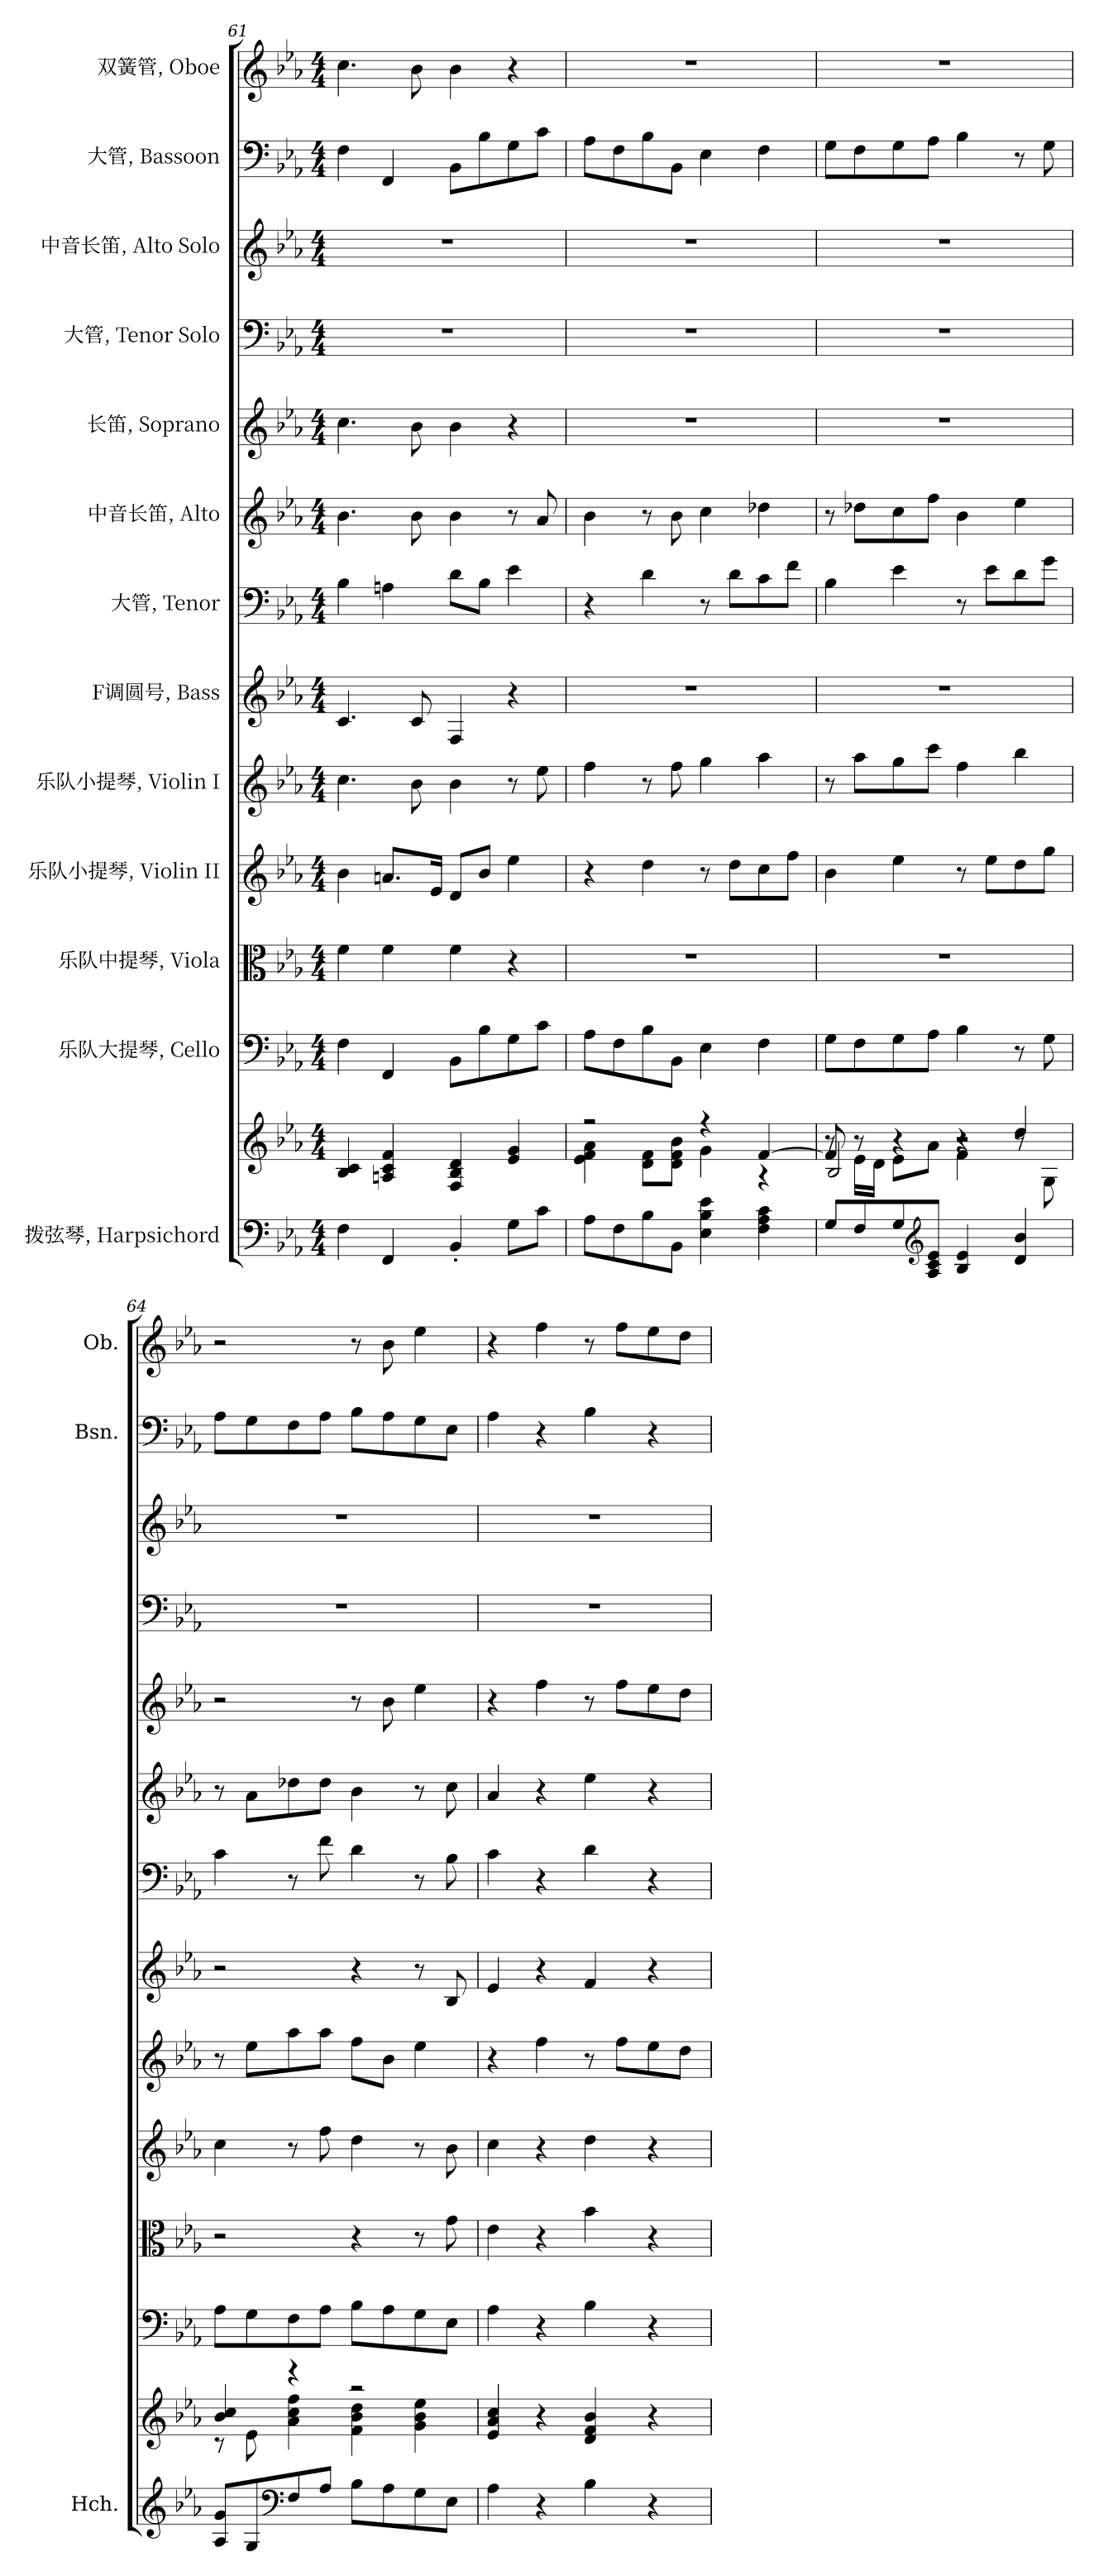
**kern	**kern	**kern	**kern	**kern	**kern	**kern	**kern	**kern	**kern	**kern	**kern	**kern	**kern
*part13	*part13	*part12	*part11	*part10	*part9	*part8	*part7	*part6	*part5	*part4	*part3	*part2	*part1
*staff14	*staff13	*staff12	*staff11	*staff10	*staff9	*staff8	*staff7	*staff6	*staff5	*staff4	*staff3	*staff2	*staff1
*I"拨弦琴, Harpsichord	*	*I"乐队大提琴, Cello	*I"乐队中提琴, Viola	*I"乐队小提琴, Violin II	*I"乐队小提琴, Violin I	*I"F调圆号, Bass	*I"大管, Tenor	*I"中音长笛, Alto	*I"长笛, Soprano	*I"大管, Tenor Solo	*I"中音长笛, Alto Solo	*I"大管, Bassoon	*I"双簧管, Oboe
*I'Hch.	*	*	*	*	*	*	*	*	*	*	*	*I'Bsn.	*I'Ob.
*clefF4	*clefG2	*clefF4	*clefC3	*clefG2	*clefG2	*clefG2	*clefF4	*clefG2	*clefG2	*clefF4	*clefG2	*clefF4	*clefG2
*	*	*	*	*	*	*ITrd4c7	*	*ITrd3c5	*	*	*ITrd3c5	*	*
*k[b-e-a-]	*k[b-e-a-]	*k[b-e-a-]	*k[b-e-a-]	*k[b-e-a-]	*k[b-e-a-]	*k[b-e-a-d-]	*k[b-e-a-]	*k[b-e-]	*k[b-e-a-]	*k[b-e-a-]	*k[b-e-]	*k[b-e-a-]	*k[b-e-a-]
*M4/4	*M4/4	*M4/4	*M4/4	*M4/4	*M4/4	*M4/4	*M4/4	*M4/4	*M4/4	*M4/4	*M4/4	*M4/4	*M4/4
=61	=61	=61	=61	=61	=61	=61	=61	=61	=61	=61	=61	=61	=61
4F\	4B-/ 4c/	4F\	4f\	4b-\	4.cc\	4.F/	4B-\	4.f\	4.cc\	1r	1r	4F\	4.cc\
4FF/	4An/ 4c/ 4f/	4FF/	4f\	8.an/L	.	.	4An\	.	.	.	.	4FF/	.
.	.	.	.	.	8b-\	8F/	.	8f\	8b-\	.	.	.	8b-\
.	.	.	.	16e-/Jk	.	.	.	.	.	.	.	.	.
4BB-'/	4F/ 4B-/ 4d/	8BB-\L	4f\	8d/L	4b-\	4BB-/	8d\L	4f\	4b-\	.	.	8BB-\L	4b-\
.	.	8B-\	.	8b-/J	.	.	8B-\J	.	.	.	.	8B-\	.
8G\L	4e-/ 4g/	8G\	4r	4ee-\	8r	4r	4e-\	8r	4r	.	.	8G\	4r
8c\J	.	8c\J	.	.	8ee-\	.	.	8e-/	.	.	.	8c\J	.
=62	=62	=62	=62	=62	=62	=62	=62	=62	=62	=62	=62	=62	=62
*	*^	*	*	*	*	*	*	*	*	*	*	*	*
8A-\L	2r	4e-\ 4f\ 4a-\	8A-\L	1r	4r	4ff\	1r	4r	4f\	1r	1r	1r	8A-\L	1r
8F\	.	.	8F\	.	.	.	.	.	.	.	.	.	8F\	.
8B-\	.	8d\ 8f\L	8B-\	.	4dd\	8r	.	4d\	8r	.	.	.	8B-\	.
8BB-\J	.	8d\ 8f\ 8b-\J	8BB-\J	.	.	8ff\	.	.	8f\	.	.	.	8BB-\J	.
4E-\ 4B-\ 4e-\	4r	4g\	4E-\	.	8r	4gg\	.	8r	4g\	.	.	.	4E-\	.
.	.	.	.	.	8dd\L	.	.	8d\L	.	.	.	.	.	.
4F\ 4A-\ 4c\	[4f/	4r	4F\	.	8cc\	4aa-\	.	8c\	4a-X\	.	.	.	4F\	.
.	.	.	.	.	8ff\J	.	.	8f\J	.	.	.	.	.	.
!!LO:PB:g=z
=63	=63	=63	=63	=63	=63	=63	=63	=63	=63	=63	=63	=63	=63	=63
*	*	*^	*	*	*	*	*	*	*	*	*	*	*	*
8G/L	8f/]	8r	2B-/	8G\L	1r	4b-\	8r	1r	4B-\	8r	1r	1r	1r	8G\L	1r
8F/	8r	16e-\LL	.	8F\	.	.	8aa-\L	.	.	8a-X\L	.	.	.	8F\	.
.	.	16d\JJ	.	.	.	.	.	.	.	.	.	.	.	.	.
8G/	4r	8e-\L	.	8G\	.	4ee-\	8gg\	.	4e-\	8g\	.	.	.	8G\	.
*clefG2	*	*	*	*	*	*	*	*	*	*	*	*	*	*	*
8A-/ 8c/ 8e-/J	.	8a-\J	.	8A-\J	.	.	8ccc\J	.	.	8cc\J	.	.	.	8A-\J	.
4B-/ 4e-/	4r	4f\	2r	4B-\	.	8r	4ff\	.	8r	4f\	.	.	.	4B-\	.
.	.	.	.	.	.	8ee-\L	.	.	8e-\L	.	.	.	.	.	.
4d/ 4b-/	4dd/	8r	.	8r	.	8dd\	4bb-\	.	8d\	4b-\	.	.	.	8r	.
.	.	8G\	.	8G\	.	8gg\J	.	.	8g\J	.	.	.	.	8G\	.
*	*	*v	*v	*	*	*	*	*	*	*	*	*	*	*	*
=64	=64	=64	=64	=64	=64	=64	=64	=64	=64	=64	=64	=64	=64	=64
8A-/ 8g/L	4b-/ 4cc/	8r	8A-\L	2r	4cc\	8r	2r	4c\	8r	2r	1r	1r	8A-\L	2r
8G/	.	8e-\	8G\	.	.	8ee-\L	.	.	8e-\L	.	.	.	8G\	.
*clefF4	*	*	*	*	*	*	*	*	*	*	*	*	*	*
8F/	4r	4a-\ 4cc\ 4ff\	8F\	.	8r	8aa-\	.	8r	8a-X\	.	.	.	8F\	.
8A-/J	.	.	8A-\J	.	8ff\	8aa-\J	.	8f\	8a-\J	.	.	.	8A-\J	.
8B-\L	2r	4f\ 4b-\ 4dd\	8B-\L	4r	4dd\	8ff\L	4r	4d\	4f\	8r	.	.	8B-\L	8r
8A-\	.	.	8A-\	.	.	8b-\J	.	.	.	8b-\	.	.	8A-\	8b-\
8G\	.	4g\ 4b-\ 4ee-\	8G\	8r	8r	4ee-\	8r	8r	8r	4ee-\	.	.	8G\	4ee-\
8E-\J	.	.	8E-\J	8g\	8b-\	.	8E-/	8B-\	8g\	.	.	.	8E-\J	.
*	*v	*v	*	*	*	*	*	*	*	*	*	*	*	*
=65	=65	=65	=65	=65	=65	=65	=65	=65	=65	=65	=65	=65	=65
4A-\	4e-/ 4a-/ 4cc/	4A-\	4e-\	4cc\	4r	4A-/	4c\	4e-/	4r	1r	1r	4A-\	4r
4r	4r	4r	4r	4r	4ff\	4r	4r	4r	4ff\	.	.	4r	4ff\
4B-\	4d/ 4f/ 4b-/	4B-\	4b-\	4dd\	8r	4B-/	4d\	4b-\	8r	.	.	4B-\	8r
.	.	.	.	.	8ff\L	.	.	.	8ff\L	.	.	.	8ff\L
4r	4r	4r	4r	4r	8ee-\	4r	4r	4r	8ee-\	.	.	4r	8ee-\
.	.	.	.	.	8dd\J	.	.	.	8dd\J	.	.	.	8dd\J
=	=	=	=	=	=	=	=	=	=	=	=	=	=
*-	*-	*-	*-	*-	*-	*-	*-	*-	*-	*-	*-	*-	*-
